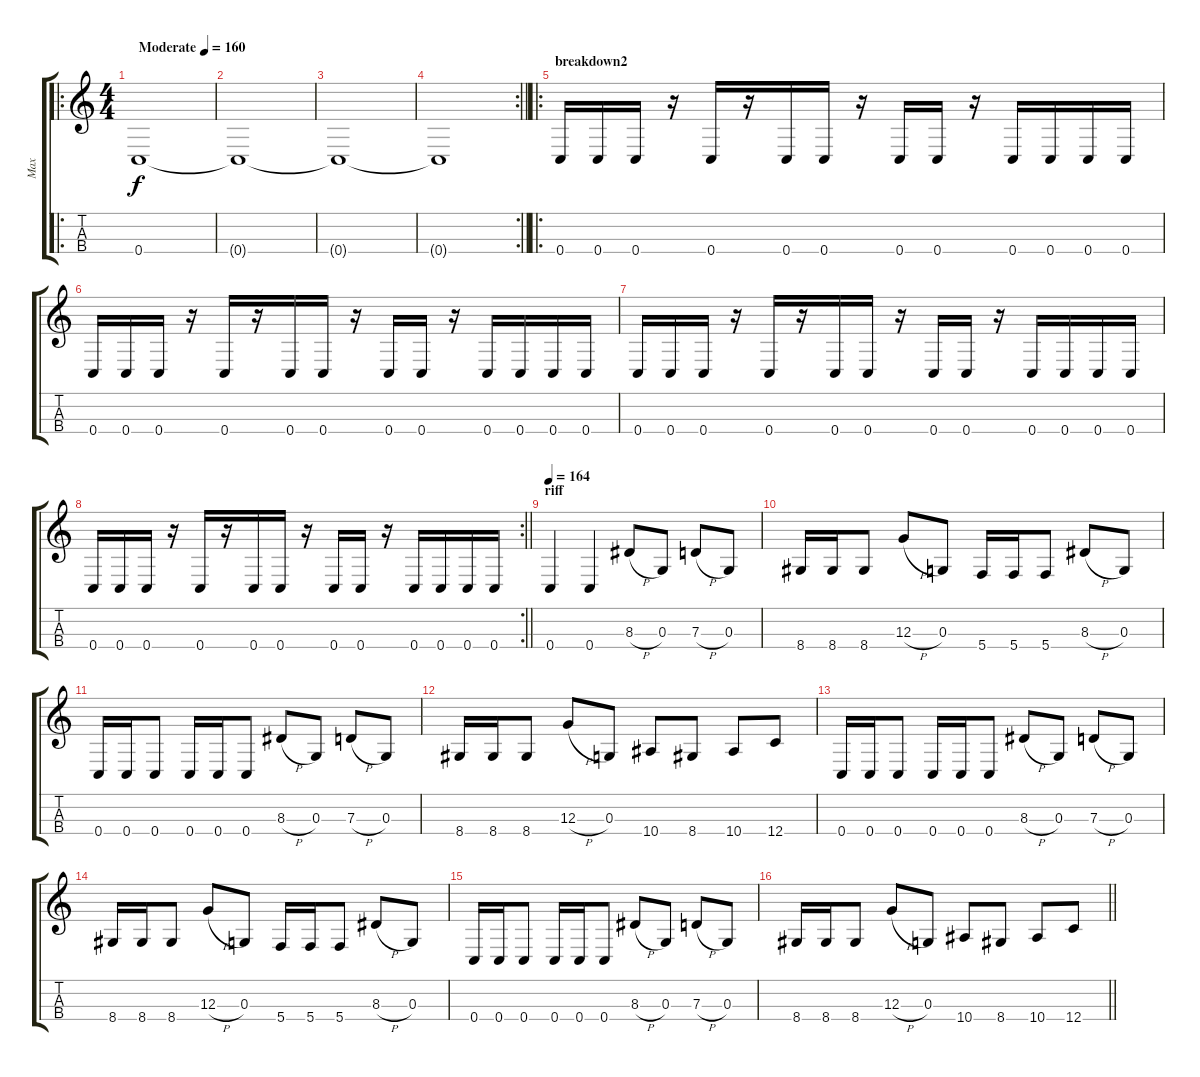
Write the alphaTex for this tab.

\track ("Max" "Max") {instrument electricbassfinger}
\staff {score tabs}
\tuning (F3 C3 G2 C2) {hide}
\ro
\ts (4 4)
\tempo (160 "Moderate")
\tempo 115
\tempo (160 "Moderate")
\clef g2
\ks c
0.4.1{dy f instrument electricbassfinger} |
0.4{t}.1 |
0.4{t}.1 |
\rc 2
\barLineRight lightlight
0.4{t}.1 |
\ro
\section ("" "breakdown2")
0.4.16 0.4.16 0.4.16 r.16 0.4.16 r.16 0.4.16 0.4.16 r.16 0.4.16 0.4.16 r.16 0.4.16 0.4.16 0.4.16 0.4.16 |
0.4.16 0.4.16 0.4.16 r.16 0.4.16 r.16 0.4.16 0.4.16 r.16 0.4.16 0.4.16 r.16 0.4.16 0.4.16 0.4.16 0.4.16 |
0.4.16 0.4.16 0.4.16 r.16 0.4.16 r.16 0.4.16 0.4.16 r.16 0.4.16 0.4.16 r.16 0.4.16 0.4.16 0.4.16 0.4.16 |
\rc 2
\barLineRight lightlight
0.4.16 0.4.16 0.4.16 r.16 0.4.16 r.16 0.4.16 0.4.16 r.16 0.4.16 0.4.16 r.16 0.4.16 0.4.16 0.4.16 0.4.16 |
\section ("" "riff")
\tempo 164
0.4.4 0.4.4 8.3{h}.8 0.3.8 7.3{h}.8 0.3.8 |
8.4.16 8.4.16 8.4.8 12.3{h}.8 0.3.8 5.4.16 5.4.16 5.4.8 8.3{h}.8 0.3.8 |
0.4.16 0.4.16 0.4.8 0.4.16 0.4.16 0.4.8 8.3{h}.8 0.3.8 7.3{h}.8 0.3.8 |
8.4.16 8.4.16 8.4.8 12.3{h}.8 0.3.8 10.4.8 8.4.8 10.4.8 12.4.8 |
0.4.16 0.4.16 0.4.8 0.4.16 0.4.16 0.4.8 8.3{h}.8 0.3.8 7.3{h}.8 0.3.8 |
8.4.16 8.4.16 8.4.8 12.3{h}.8 0.3.8 5.4.16 5.4.16 5.4.8 8.3{h}.8 0.3.8 |
0.4.16 0.4.16 0.4.8 0.4.16 0.4.16 0.4.8 8.3{h}.8 0.3.8 7.3{h}.8 0.3.8 |
\barLineRight lightlight
8.4.16 8.4.16 8.4.8 12.3{h}.8 0.3.8 10.4.8 8.4.8 10.4.8 12.4.8
